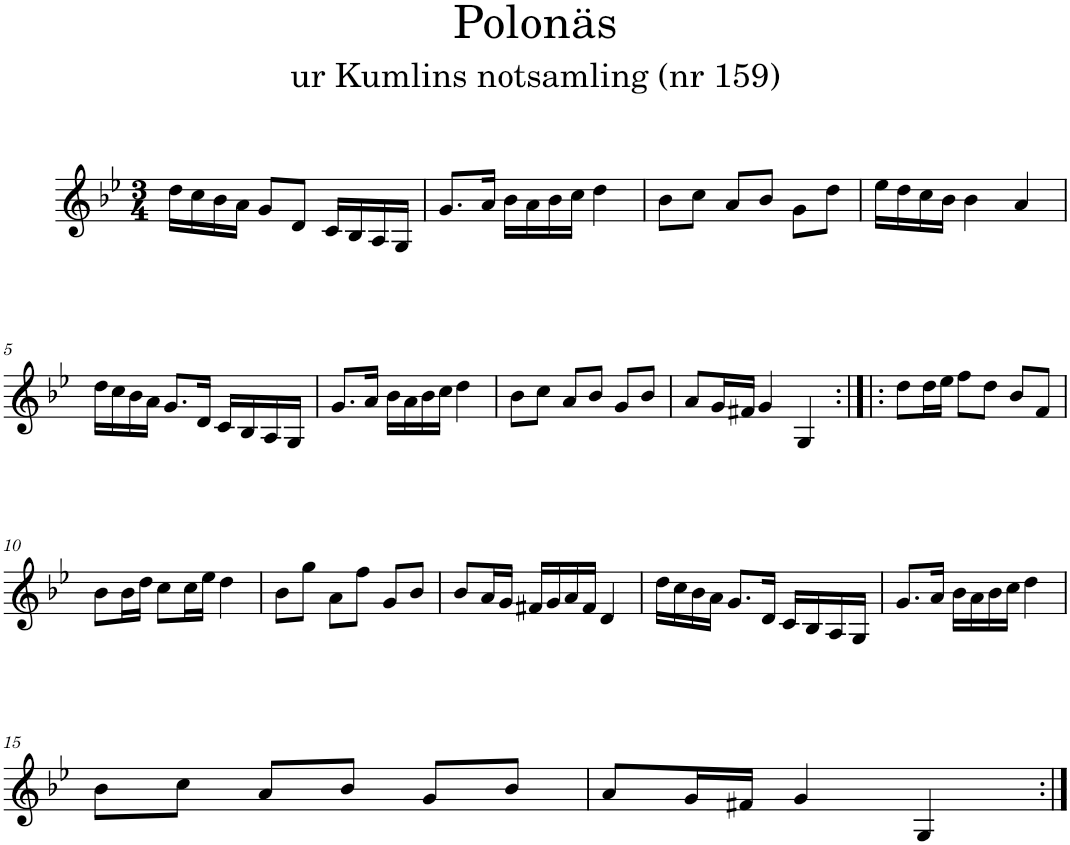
**kern
*part1
*staff1
*I"Piano
*I'Pno
*clefG2
*k[b-e-]
*g:
*M3/4
=1
16dd\LL
16cc\
16b-\
16a\JJ
8g/L
8d/J
16c/LL
16B-/
16A/
16G/JJ
=2
8.g/L
16a/Jk
16b-\LL
16a\
16b-\
16cc\JJ
4dd\
=3
8b-\L
8cc\J
8a/L
8b-/J
8g\L
8dd\J
=4
16ee-\LL
16dd\
16cc\
16b-\JJ
4b-\
4a/
!!LO:LB:g=z
=5
16dd\LL
16cc\
16b-\
16a\JJ
8.g/L
16d/Jk
16c/LL
16B-/
16A/
16G/JJ
=6
8.g/L
16a/Jk
16b-\LL
16a\
16b-\
16cc\JJ
4dd\
=7
8b-\L
8cc\J
8a/L
8b-/J
8g/L
8b-/J
=8
8a/L
16g/L
16f#X/JJ
4g/
4G/
=9:|!|:
8dd\L
16dd\L
16ee-\JJ
8ff\L
8dd\J
8b-/L
8f/J
!!LO:LB:g=z
=10
8b-\L
16b-\L
16dd\JJ
8cc\L
16cc\L
16ee-\JJ
4dd\
=11
8b-\L
8gg\J
8a\L
8ff\J
8g/L
8b-/J
=12
8b-/L
16a/L
16g/JJ
16f#X/LL
16g/
16a/
16f#/JJ
4d/
=13
16dd\LL
16cc\
16b-\
16a\JJ
8.g/L
16d/Jk
16c/LL
16B-/
16A/
16G/JJ
=14
8.g/L
16a/Jk
16b-\LL
16a\
16b-\
16cc\JJ
4dd\
!!LO:LB:g=z
=15
8b-\L
8cc\J
8a/L
8b-/J
8g/L
8b-/J
=16
8a/L
16g/L
16f#X/JJ
4g/
4G/
=:|!
*-
